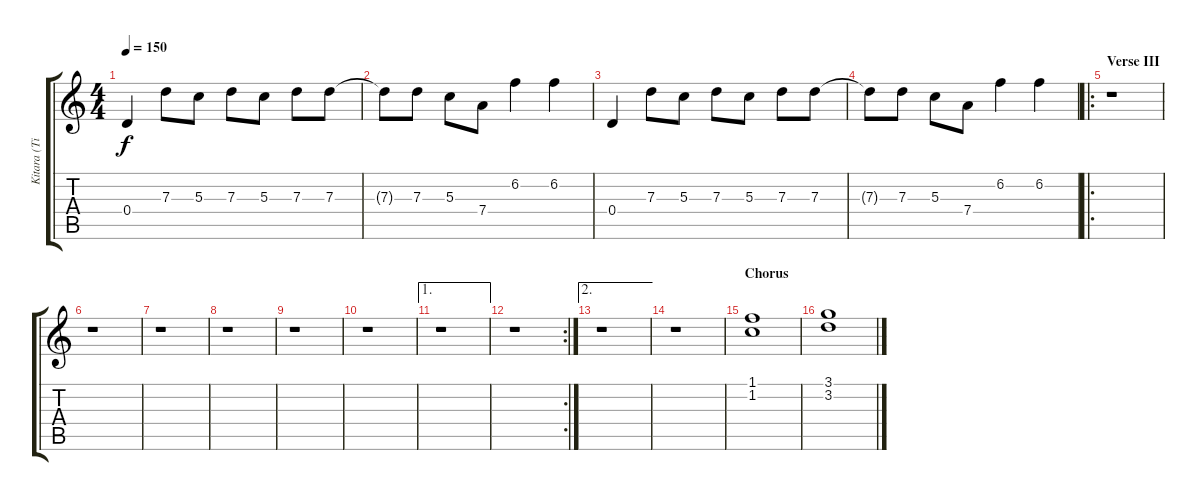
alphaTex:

\track ("Kitara (Timo Rautiainen)" "Kitara (Ti") {instrument distortionguitar}
\staff {score tabs}
\tuning (E4 B3 G3 D3 A2 E2) {hide}
\ts (4 4)
\tempo 150
\clef g2
\ks c
0.4.4{dy f} 7.3.8 5.3.8 7.3.8 5.3.8 7.3.8 7.3.8 |
7.3{t}.8 7.3.8 5.3.8 7.4.8 6.2.4 6.2.4 |
0.4.4 7.3.8 5.3.8 7.3.8 5.3.8 7.3.8 7.3.8 |
7.3{t}.8 7.3.8 5.3.8 7.4.8 6.2.4 6.2.4 |
\ro
\section ("" "Verse III")
r.1 |
r.1 |
r.1 |
r.1 |
r.1 |
r.1 |
\ae 1
r.1 |
\rc 2
r.1 |
\ae 2
r.1 |
r.1 |
\section ("" "Chorus")
(1.1 1.2).1 |
(3.1 3.2).1
